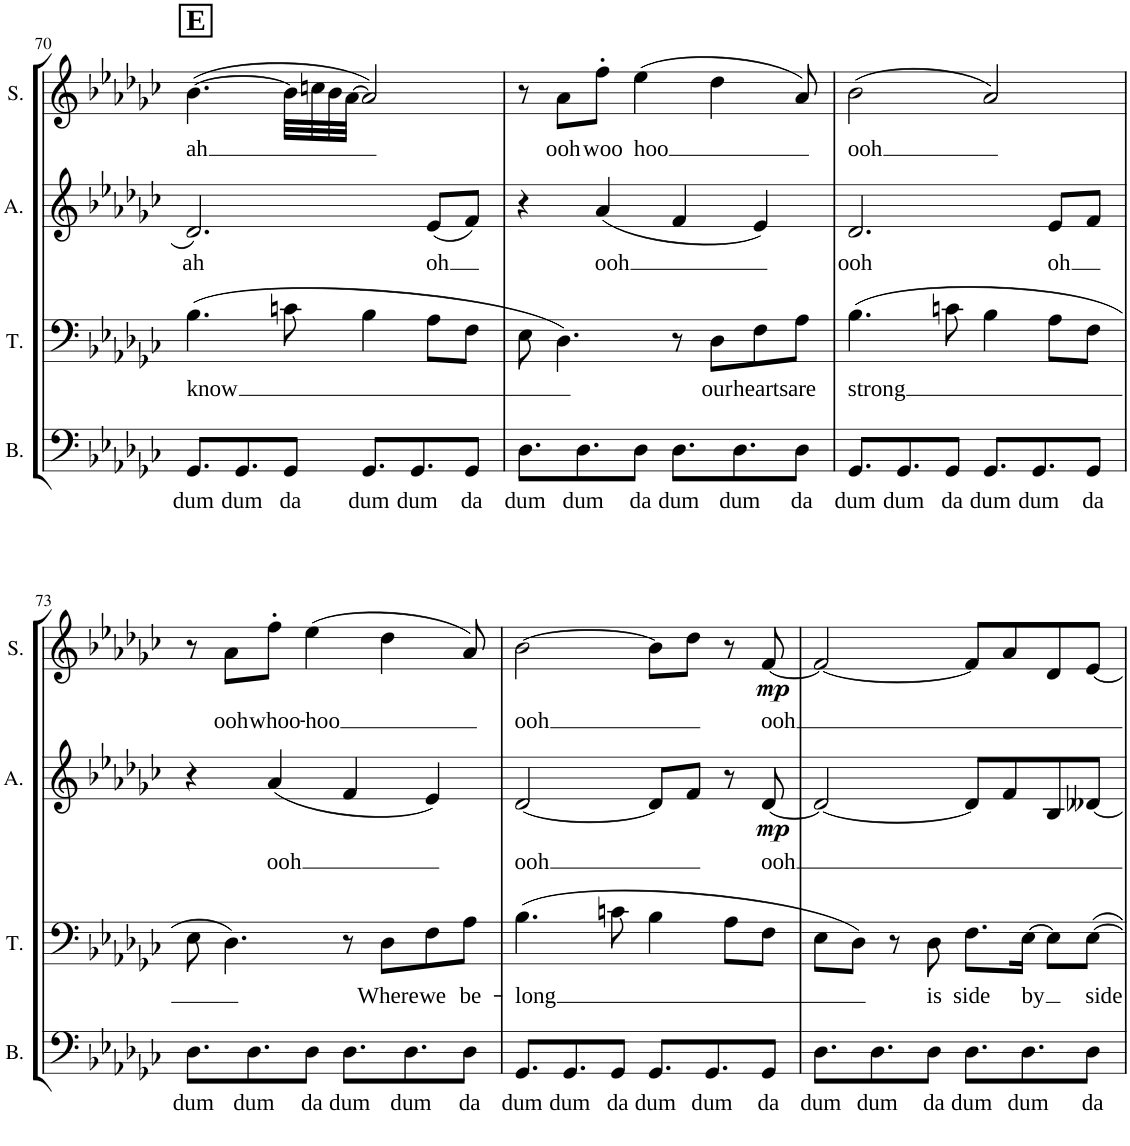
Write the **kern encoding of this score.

**kern	**text	**kern	**text	**kern	**text	**dynam	**kern	**text	**dynam
*part4	*part4	*part3	*part3	*part2	*part2	*part2	*part1	*part1	*part1
*staff4	*staff4	*staff3	*staff3	*staff2	*staff2	*staff2	*staff1	*staff1	*staff1
*I"Bass	*	*I"Tenor	*	*I"Alto	*	*	*I"Soprano	*	*
*I'B.	*	*I'T.	*	*I'A.	*	*	*I'S.	*	*
!!LO:PB:g=z
*clefF4	*	*clefF4	*	*clefG2	*	*	*clefG2	*	*
*k[b-e-a-d-g-c-]	*	*k[b-e-a-d-g-c-]	*	*k[b-e-a-d-g-c-]	*	*	*k[b-e-a-d-g-c-]	*	*
*M4/4	*	*M4/4	*	*M4/4	*	*	*M4/4	*	*
=70	=70	=70	=70	=70	=70	=70	=70	=70	=70
!	!	!	!	!	!	!	!LO:TX:a:B:t=E	!	!
!	!LO:LY:b	!	!LO:LY:b	!	!LO:LY:b	!	!	!LO:LY:b	!
8.GG-/L	dum	(4.B-\	-know	2.d-/	ah	.	([4.b-\	ah	.
!	!LO:LY:b	!	!	!	!	!	!	!	!
8.GG-/	dum	.	.	.	.	.	.	.	.
!	!LO:LY:b	!	!	!	!	!	!	!	!
8GG-/J	da	8cn\	.	.	.	.	32b-\LLL]	.	.
.	.	.	.	.	.	.	32ccn\	.	.
.	.	.	.	.	.	.	32b-\	.	.
.	.	.	.	.	.	.	[32a-\JJJ	.	.
!	!LO:LY:b	!	!	!	!	!	!	!	!
8.GG-/L	dum	4B-\	.	.	.	.	2a-/])	.	.
!	!LO:LY:b	!	!	!	!	!	!	!	!
8.GG-/	dum	.	.	.	.	.	.	.	.
!	!	!	!	!	!LO:LY:b	!	!	!	!
.	.	8A-\L	.	(8e-/L	oh	.	.	.	.
!	!LO:LY:b	!	!	!	!	!	!	!	!
8GG-/J	da	8F\J	.	8f/J)	.	.	.	.	.
=71	=71	=71	=71	=71	=71	=71	=71	=71	=71
!	!LO:LY:b	!	!	!	!	!	!	!	!
8.D-\L	dum	8E-\	.	4r	.	.	8r	.	.
!	!	!	!	!	!	!	!	!LO:LY:b	!
.	.	4.D-\)	.	.	.	.	8a-\L	ooh	.
!	!LO:LY:b	!	!	!	!	!	!	!	!
8.D-\	dum	.	.	.	.	.	.	.	.
!	!	!	!	!	!LO:LY:b	!	!	!LO:LY:b	!
.	.	.	.	(4a-/	ooh	.	8ff'\J	woo	.
!	!LO:LY:b	!	!	!	!	!	!	!LO:LY:b	!
8D-\J	da	.	.	.	.	.	(4ee-\	hoo	.
!	!LO:LY:b	!	!	!	!	!	!	!	!
8.D-\L	dum	8r	.	4f/	.	.	.	.	.
!	!	!	!LO:LY:b	!	!	!	!	!	!
.	.	8D-\L	our	.	.	.	4dd-\	.	.
!	!LO:LY:b	!	!	!	!	!	!	!	!
8.D-\	dum	.	.	.	.	.	.	.	.
!	!	!	!LO:LY:b	!	!	!	!	!	!
.	.	8F\	hearts	4e-/)	.	.	.	.	.
!	!LO:LY:b	!	!LO:LY:b	!	!	!	!	!	!
8D-\J	da	8A-\J	are	.	.	.	8a-/)	.	.
=72	=72	=72	=72	=72	=72	=72	=72	=72	=72
!	!LO:LY:b	!	!LO:LY:b	!	!LO:LY:b	!	!	!LO:LY:b	!
8.GG-/L	dum	(4.B-\	-strong	2.d-/	ooh	.	(2b-\	ooh	.
!	!LO:LY:b	!	!	!	!	!	!	!	!
8.GG-/	dum	.	.	.	.	.	.	.	.
!	!LO:LY:b	!	!	!	!	!	!	!	!
8GG-/J	da	8cn\	.	.	.	.	.	.	.
!	!LO:LY:b	!	!	!	!	!	!	!	!
8.GG-/L	dum	4B-\	.	.	.	.	2a-/)	.	.
!	!LO:LY:b	!	!	!	!	!	!	!	!
8.GG-/	dum	.	.	.	.	.	.	.	.
!	!	!	!	!	!LO:LY:b	!	!	!	!
.	.	8A-\L	.	8e-/L	oh	.	.	.	.
!	!LO:LY:b	!	!	!	!	!	!	!	!
8GG-/J	da	8F\J	.	8f/J	.	.	.	.	.
!!LO:LB:g=z
=73	=73	=73	=73	=73	=73	=73	=73	=73	=73
!	!LO:LY:b	!	!	!	!	!	!	!	!
8.D-\L	dum	8E-\	.	4r	.	.	8r	.	.
!	!	!	!	!	!	!	!	!LO:LY:b	!
.	.	4.D-\)	.	.	.	.	8a-\L	ooh	.
!	!LO:LY:b	!	!	!	!	!	!	!	!
8.D-\	dum	.	.	.	.	.	.	.	.
!	!	!	!	!	!LO:LY:b	!	!	!LO:LY:b	!
.	.	.	.	(4a-/	ooh	.	8ff'\J	whoo-	.
!	!LO:LY:b	!	!	!	!	!	!	!LO:LY:b	!
8D-\J	da	.	.	.	.	.	(4ee-\	-hoo	.
!	!LO:LY:b	!	!	!	!	!	!	!	!
8.D-\L	dum	8r	.	4f/	.	.	.	.	.
!	!	!	!LO:LY:b	!	!	!	!	!	!
.	.	8D-\L	Where	.	.	.	4dd-\	.	.
!	!LO:LY:b	!	!	!	!	!	!	!	!
8.D-\	dum	.	.	.	.	.	.	.	.
!	!	!	!LO:LY:b	!	!	!	!	!	!
.	.	8F\	we	4e-/)	.	.	.	.	.
!	!LO:LY:b	!	!LO:LY:b	!	!	!	!	!	!
8D-\J	da	8A-\J	be-	.	.	.	8a-/)	.	.
=74	=74	=74	=74	=74	=74	=74	=74	=74	=74
!	!LO:LY:b	!	!LO:LY:b	!	!LO:LY:b	!	!	!LO:LY:b	!
8.GG-/L	dum	(4.B-\	-long	[2d-/	ooh	.	[2b-\	ooh	.
!	!LO:LY:b	!	!	!	!	!	!	!	!
8.GG-/	dum	.	.	.	.	.	.	.	.
!	!LO:LY:b	!	!	!	!	!	!	!	!
8GG-/J	da	8cn\	.	.	.	.	.	.	.
!	!LO:LY:b	!	!	!	!	!	!	!	!
8.GG-/L	dum	4B-\	.	8d-/L]	.	.	8b-\L]	.	.
.	.	.	.	8f/J	.	.	8dd-\J	.	.
!	!LO:LY:b	!	!	!	!	!	!	!	!
8.GG-/	dum	.	.	.	.	.	.	.	.
.	.	8A-\L	.	8r	.	.	8r	.	.
!	!LO:LY:b	!	!	!	!LO:LY:b	!LO:DY:b	!	!LO:LY:b	!LO:DY:b
8GG-/J	da	8F\J	.	[8d-/	ooh	mp	[8f/	ooh	mp
=75	=75	=75	=75	=75	=75	=75	=75	=75	=75
!	!LO:LY:b	!	!	!	!	!	!	!	!
8.D-\L	dum	8E-\L	.	2d-/_	.	.	2f/_	.	.
.	.	8D-\J)	.	.	.	.	.	.	.
!	!LO:LY:b	!	!	!	!	!	!	!	!
8.D-\	dum	.	.	.	.	.	.	.	.
.	.	8r	.	.	.	.	.	.	.
!	!LO:LY:b	!	!LO:LY:b	!	!	!	!	!	!
8D-\J	da	8D-\	is	.	.	.	.	.	.
!	!LO:LY:b	!	!LO:LY:b	!	!	!	!	!	!
8.D-\L	dum	8.F\L	side	8d-/L]	.	.	8f/L]	.	.
.	.	.	.	8f/	.	.	8a-/	.	.
!	!LO:LY:b	!	!LO:LY:b	!	!	!	!	!	!
8.D-\	dum	[16E-\Jk	by	.	.	.	.	.	.
.	.	8E-\L]	.	8B-/	.	.	8d-/	.	.
!	!LO:LY:b	!	!LO:LY:b	!	!	!	!	!	!
8D-\J	da	[8E-\J	side	[8d--X/J	.	.	[8e-/J	.	.
=	=	=	=	=	=	=	=	=	=
*-	*-	*-	*-	*-	*-	*-	*-	*-	*-
